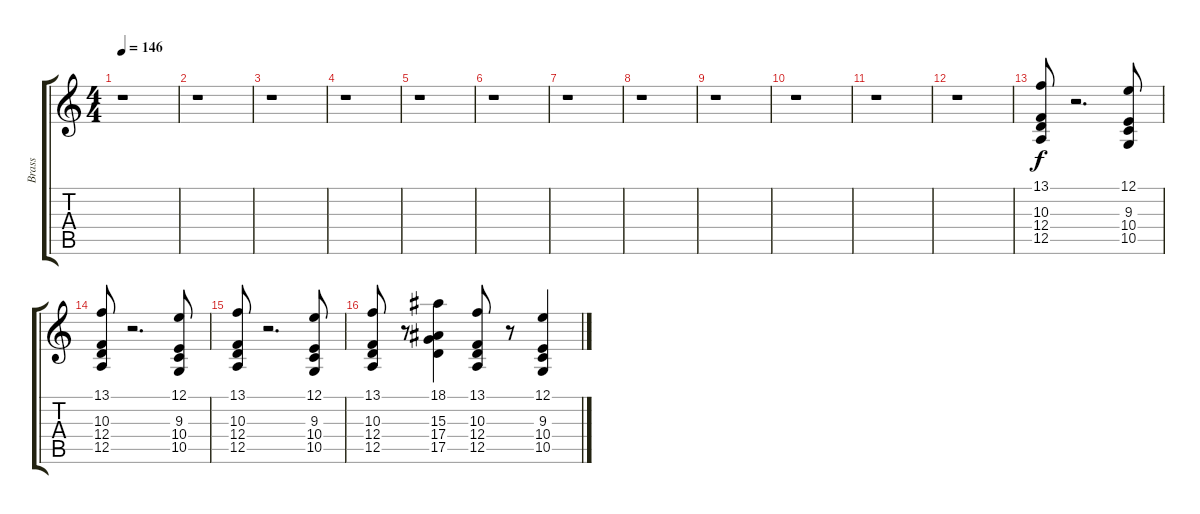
\track ("Brass" "Brass") {instrument brasssection}
\staff {score tabs}
\tuning (E4 B3 G3 D3 A2 E2) {hide}
\ts (4 4)
\tempo 146
\clef g2
\ks c
r.1{dy f} |
r.1 |
r.1 |
r.1 |
r.1 |
r.1 |
r.1 |
r.1 |
r.1 |
r.1 |
r.1 |
r.1 |
(13.1 10.3 12.4 12.5).8 r.2{d} (12.1 9.3 10.4 10.5).8 |
(13.1 10.3 12.4 12.5).8 r.2{d} (12.1 9.3 10.4 10.5).8 |
(13.1 10.3 12.4 12.5).8 r.2{d} (12.1 9.3 10.4 10.5).8 |
(13.1 10.3 12.4 12.5).8 r.8 (18.1 15.3 17.4 17.5).4 (13.1 10.3 12.4 12.5).8 r.8 (12.1 9.3 10.4 10.5).4
